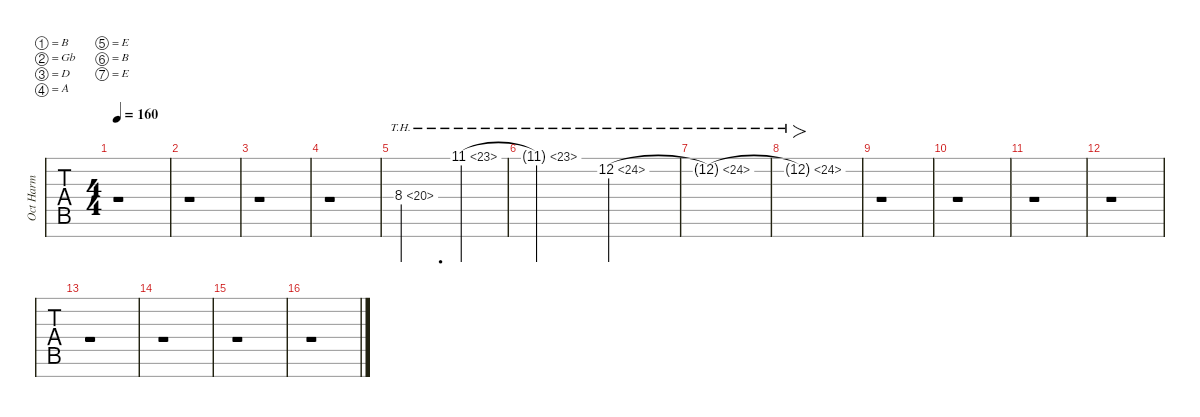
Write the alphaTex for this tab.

\defaultSystemsLayout 4
\hideDynamics
\bracketExtendMode groupsimilarinstruments
\multiBarRest
\otherSystemsTrackNameOrientation horizontal
\track ("Harmonic Octaver" "Oct Harm") {instrument distortionguitar}
\staff {tabs}
\tuning (B3 Gb3 D3 A2 E2 B1 E1)
\ts (4 4)
\tempo 160
\clef g2
\ks c
r.1{dy mf} |
r.1 |
r.1 |
r.1 |
8.4{th 12}.2{d} 11.1{th 12 acc #}.4 |
11.1{th 12 t acc #}.2 12.2{th 12 acc #}.2 |
12.2{th 12 t acc #}.1 |
12.2{th 12 t acc #}.1{fo} |
r.1 |
r.1 |
r.1 |
r.1 |
r.1 |
r.1 |
r.1 |
r.1
